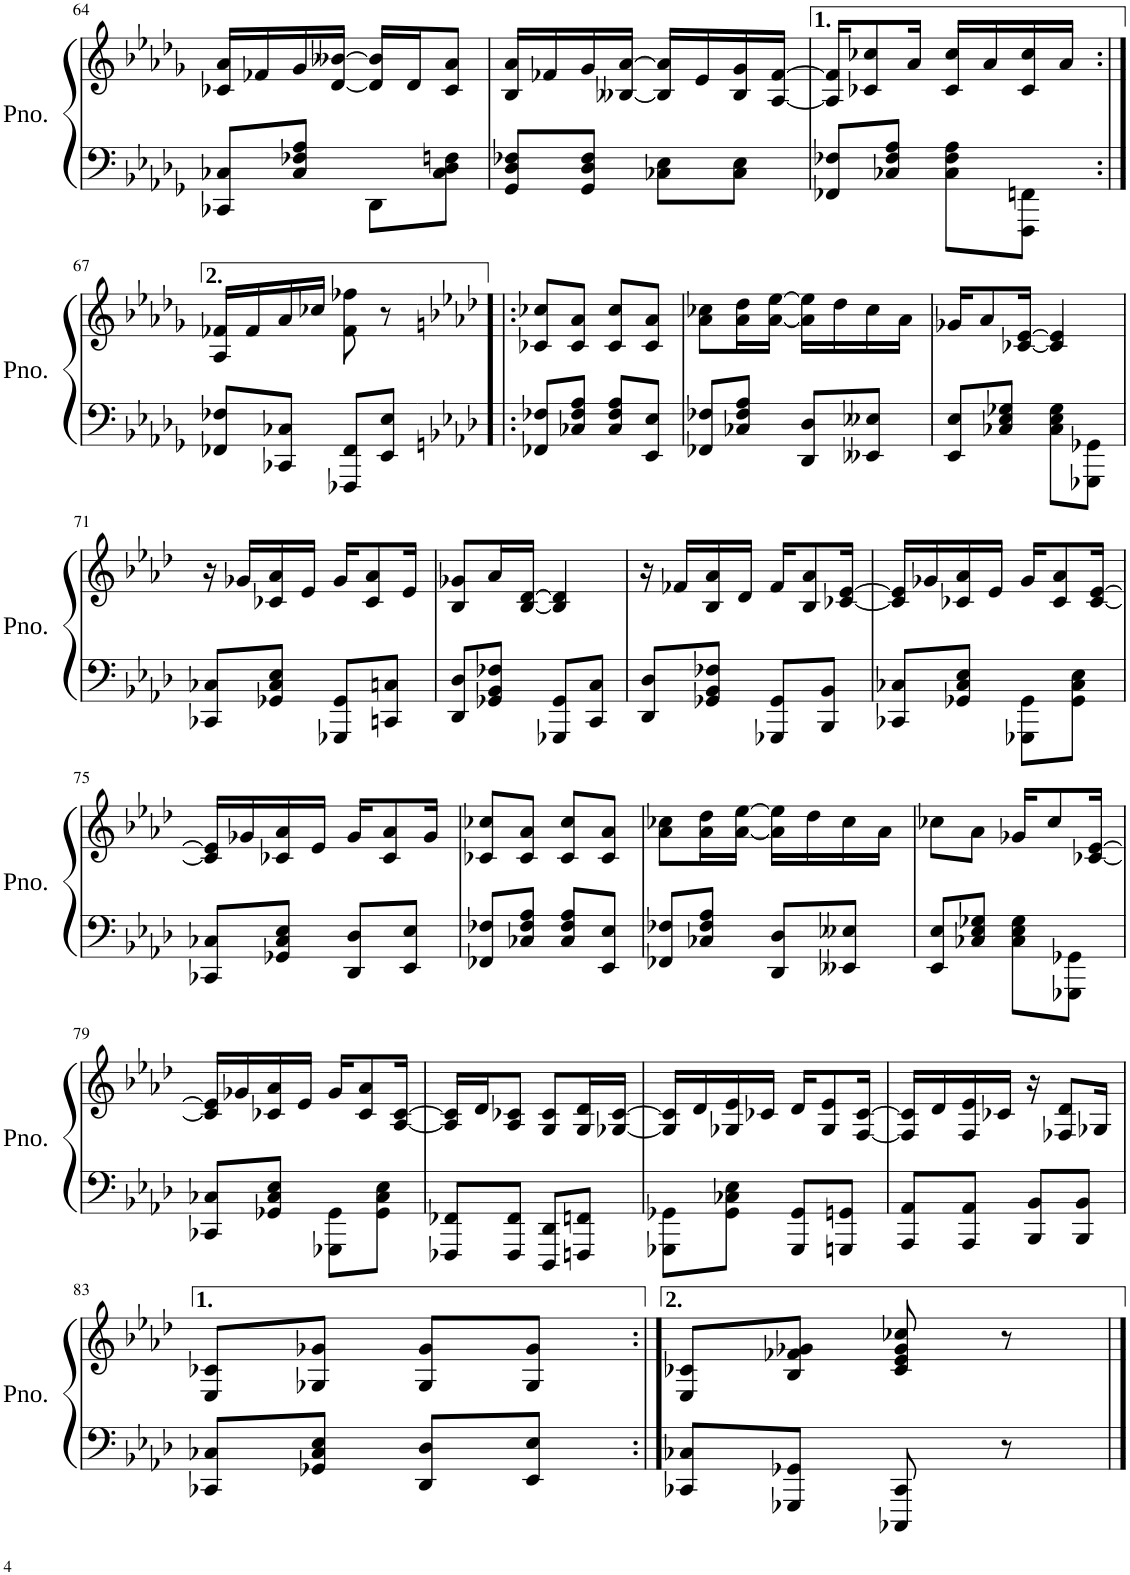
**kern	**kern
*part1	*part1
*staff2	*staff1
*I"Piano	*
*I'Pno.	*
!!LO:PB:g=z
*clefF4	*clefG2
*k[b-e-a-d-g-]	*k[b-e-a-d-g-]
*M2/4	*M2/4
=64	=64
8CC-X/ 8C-X/L	16c-X/ 16a-/LL
.	16f-X/
8C-/ 8F-X/ 8A-/J	16g-/
.	[<16d-/ [16b--X/JJ
8DD-\L	16d-/] 16b--/]LL
.	16d-/J
8C-\ 8D-\ 8Fn\J	8c-/ 8a-/J
=65	=65
8GG-/ 8D-/ 8F-X/L	16B-/ 16a-/LL
.	16f-X/
8GG-/ 8D-/ 8F-/J	16g-/
.	[<16B--X/ [16a-/JJ
8C-X\ 8E-\L	16B--/] 16a-/]LL
.	16e-/
8C-\ 8E-\J	16B--/ 16g-/
.	[<16A-/ [16f-/JJ
=66	=66
8FF-X/ 8F-X/L	16A-/] 16f-/]KL
.	8c-X/ 8cc-X/
8C-X/ 8F-/ 8A-/J	.
.	16a-/Jk
8C-\ 8F-\ 8A-\L	16c-/ 16cc-/LL
.	16a-/
8FFF\ 8FFn\J	16c-/ 16cc-/
.	16a-/JJ
!!LO:LB:g=z
=67:|!	=67:|!
8FF-X/ 8F-X/L	16A-/ 16f-X/LL
.	16f-/
8CC-X/ 8C-X/J	16a-/
.	16cc-X/JJ
8FFF-X/ 8FF-/L	8f-\ 8ff-X\
8EE-/ 8E-/J	8r
=68!|:	=68!|:
*k[b-e-a-d-]	*k[b-e-a-d-]
8FF-X/ 8F-X/L	8c-X/ 8cc-X/L
8C-X/ 8F-/ 8A-/J	8c-/ 8a-/J
8C-/ 8F-/ 8A-/L	8c-/ 8cc-/L
8EE-/ 8E-/J	8c-/ 8a-/J
=69	=69
8FF-X/ 8F-X/L	8a-\ 8cc-X\L
8C-X/ 8F-/ 8A-/J	16a-\ 16dd-\L
.	[<16a-\ [16ee-\JJ
8DD-/ 8D-/L	16a-\] 16ee-\]LL
.	16dd-\
8EE--X/ 8E--X/J	16cc-\
.	16a-\JJ
=70	=70
8EE-/ 8E-/L	16g-X/KL
.	8a-/
8C-X/ 8E-/ 8G-X/J	.
.	[<16c-X/ [16e-/Jk
8C-\ 8E-\ 8G-\L	4c-/] 4e-/]
8GGG-X\ 8GG-X\J	.
!!LO:LB:g=z
=71	=71
8CC-X/ 8C-X/L	16r
.	16g-X/LL
8GG-X/ 8C-/ 8E-/J	16c-X/ 16a-/
.	16e-/JJ
8GGG-X/ 8GG-/L	16g-/KL
.	8c-/ 8a-/
8CCn/ 8Cn/J	.
.	16e-/Jk
=72	=72
8DD-/ 8D-/L	8B-/ 8g-X/L
8GG-X/ 8BB-/ 8F-X/J	16a-/L
.	[<16B-/ [16d-/JJ
8GGG-X/ 8GG-/L	4B-/] 4d-/]
8CC/ 8C/J	.
=73	=73
8DD-/ 8D-/L	16r
.	16f-X/LL
8GG-X/ 8BB-/ 8F-X/J	16B-/ 16a-/
.	16d-/JJ
8GGG-X/ 8GG-/L	16f-/KL
.	8B-/ 8a-/
8BBB-/ 8BB-/J	.
.	[<16c-X/ [16e-/Jk
=74	=74
8CC-X/ 8C-X/L	16c-/] 16e-/]LL
.	16g-X/
8GG-X/ 8C-/ 8E-/J	16c-X/ 16a-/
.	16e-/JJ
8GGG-X\ 8GG-\L	16g-/KL
.	8c-/ 8a-/
8GG-\ 8C-\ 8E-\J	.
.	[<16c-/ [16e-/Jk
!!LO:LB:g=z
=75	=75
8CC-X/ 8C-X/L	16c-/] 16e-/]LL
.	16g-X/
8GG-X/ 8C-/ 8E-/J	16c-X/ 16a-/
.	16e-/JJ
8DD-/ 8D-/L	16g-/KL
.	8c-/ 8a-/
8EE-/ 8E-/J	.
.	16g-/Jk
=76	=76
8FF-X/ 8F-X/L	8c-X/ 8cc-X/L
8C-X/ 8F-/ 8A-/J	8c-/ 8a-/J
8C-/ 8F-/ 8A-/L	8c-/ 8cc-/L
8EE-/ 8E-/J	8c-/ 8a-/J
=77	=77
8FF-X/ 8F-X/L	8a-\ 8cc-X\L
8C-X/ 8F-/ 8A-/J	16a-\ 16dd-\L
.	[<16a-\ [16ee-\JJ
8DD-/ 8D-/L	16a-\] 16ee-\]LL
.	16dd-\
8EE--X/ 8E--X/J	16cc-\
.	16a-\JJ
=78	=78
8EE-/ 8E-/L	8cc-X\L
8C-X/ 8E-/ 8G-X/J	8a-\J
8C-\ 8E-\ 8G-\L	16g-X/KL
.	8cc-/
8GGG-X\ 8GG-X\J	.
.	[<16c-X/ [16e-/Jk
!!LO:LB:g=z
=79	=79
8CC-X/ 8C-X/L	16c-/] 16e-/]LL
.	16g-X/
8GG-X/ 8C-/ 8E-/J	16c-X/ 16a-/
.	16e-/JJ
8GGG-X\ 8GG-\L	16g-/KL
.	8c-/ 8a-/
8GG-\ 8C-\ 8E-\J	.
.	[<16A-/ [16c-/Jk
=80	=80
8FFF-X/ 8FF-X/L	16A-/] 16c-/]LL
.	16d-/J
8FFF-/ 8FF-/J	8A-/ 8c-X/J
8DDD-/ 8DD-/L	8G/ 8c-/L
8FFFn/ 8FFn/J	16G/ 16d-/L
.	[16G-X/ [>16c-/JJ
=81	=81
8GGG-X\ 8GG-X\L	16G-/] 16c-/]LL
.	16d-/
8GG-\ 8C-X\ 8E-\J	16G-X/ 16e-/
.	16c-X/JJ
8GGG-/ 8GG-/L	16d-/KL
.	8G-/ 8e-/
8GGGn/ 8GGn/J	.
.	[16F/ [>16c-/Jk
=82	=82
8AAA-/ 8AA-/L	16F/] 16c-/]LL
.	16d-/
8AAA-/ 8AA-/J	16F/ 16e-/
.	16c-X/JJ
8BBB-/ 8BB-/L	16r
.	8F-X/ 8d-/L
8BBB-/ 8BB-/J	.
.	16G-X/Jk
!!LO:LB:g=z
=83	=83
8CC-X/ 8C-X/L	8E-/ 8c-X/L
8GG-X/ 8C-/ 8E-/J	8G-X/ 8g-X/J
8DD-/ 8D-/L	8G-/ 8g-/L
8EE-/ 8E-/J	8G-/ 8g-/J
=84:|!	=84:|!
8CC-X/ 8C-X/L	8E-/ 8c-X/L
8GGG-X/ 8GG-X/J	8B-/ 8f-X/ 8g-X/J
8CCC-X/ 8CC-/	8c-/ 8e-/ 8g-/ 8cc-X/
8r	8r
==	==
*-	*-
